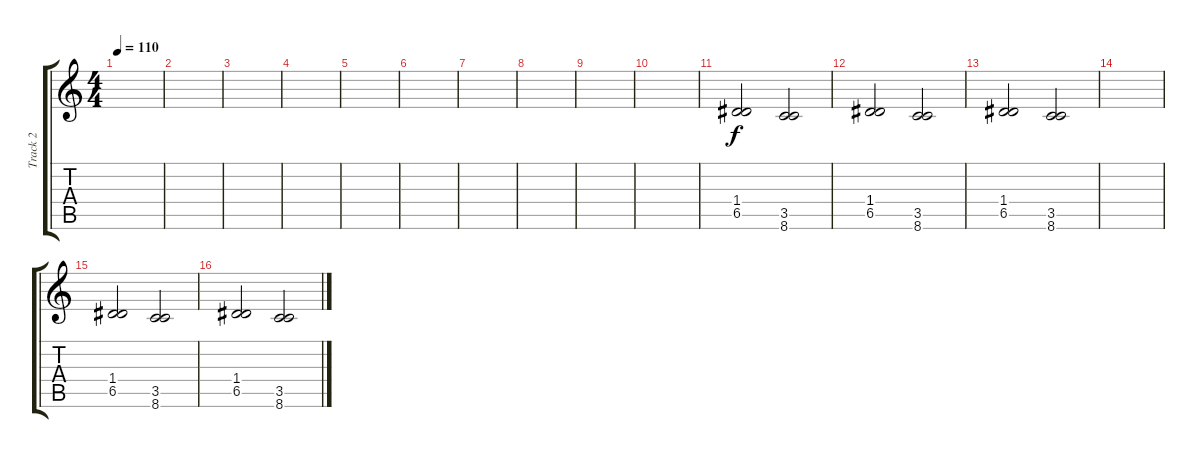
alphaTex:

\track ("Track 2" "Track 2") {instrument distortionguitar}
\staff {score tabs}
\tuning (E4 B3 G3 D3 A2 E2) {hide}
\ts (4 4)
\tempo 110
\clef g2
\ks c
|
|
|
|
|
|
|
|
|
|
(1.4 6.5).2 (3.5 8.6).2 |
(1.4 6.5).2 (3.5 8.6).2 |
(1.4 6.5).2 (3.5 8.6).2 |
|
(1.4 6.5).2 (3.5 8.6).2 |
(1.4 6.5).2 (3.5 8.6).2
